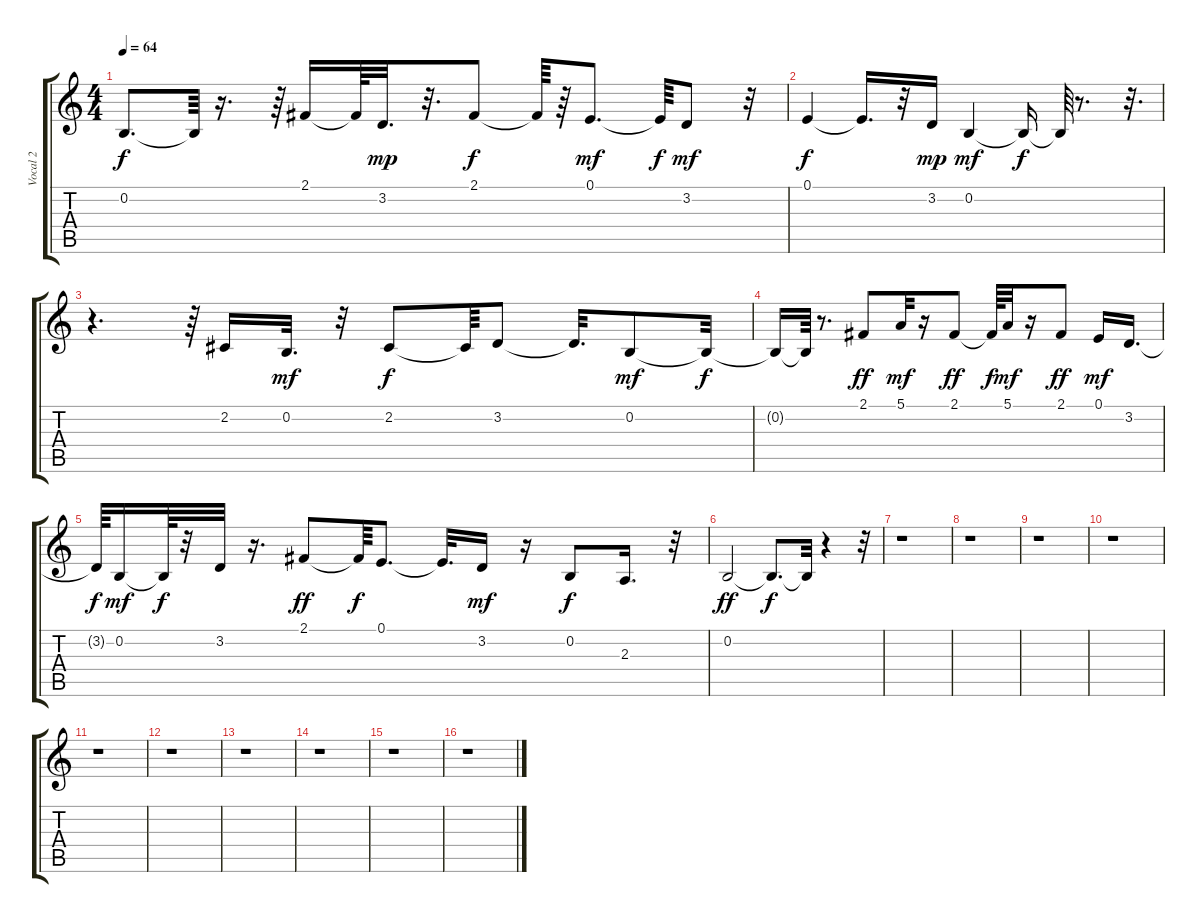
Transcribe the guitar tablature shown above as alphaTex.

\track ("Vocal 2" "Vocal 2") {instrument synthvoice}
\staff {score tabs}
\tuning (E4 B3 G3 D3 A2 E2) {hide}
\ts (4 4)
\tempo 64
\clef g2
\ks c
0.2{t}.8{d dy f} 0.2{t}.64 r.16{d} r.64 2.1.16 2.1{t}.64 3.2.32{d dy mp} r.32{d} 2.1.8{dy f} 2.1{t}.64 r.64 0.1.8{d dy mf} 0.1{t}.64{dy f} 3.2.8{dy mf} r.32 |
0.1.4{dy f} 0.1{t}.16{d} r.32 3.2.16{dy mp} 0.2.4{dy mf} 0.2{t}.16{dy f} 0.2{t}.64 r.8{d} r.32{d} |
r.4{d} r.64 2.2.16 0.2.32{d dy mf} r.32 2.2.8{dy f} 2.2{t}.64 3.2.8 3.2{t}.32{d} 0.2.8{dy mf} 0.2{t}.32{dy f} |
0.2{t}.16 0.2{t}.64 r.8{d} 2.1.8{dy ff} 5.1.32{dy mf} r.16 2.1.8{dy ff} 2.1{t}.64{dy f} 5.1.32{dy mf} r.16 2.1.8{dy ff} 0.1.16{dy mf} 3.2.16{d} |
3.2{t}.64{dy f} 0.2.16{dy mf} 0.2{t}.64{dy f} r.32 3.2.32 r.16{d} 2.1.8{dy ff} 2.1{t}.64{dy f} 0.1.8{d} 0.1{t}.32{d} 3.2.16{dy mf} r.16 0.2.8{dy f} 2.3.16{d} r.32 |
0.2.2{dy ff} 0.2{t}.8{d dy f} 0.2{t}.32 r.4 r.32 |
r.1 |
r.1 |
r.1 |
r.1 |
r.1 |
r.1 |
r.1 |
r.1 |
r.1 |
r.1
